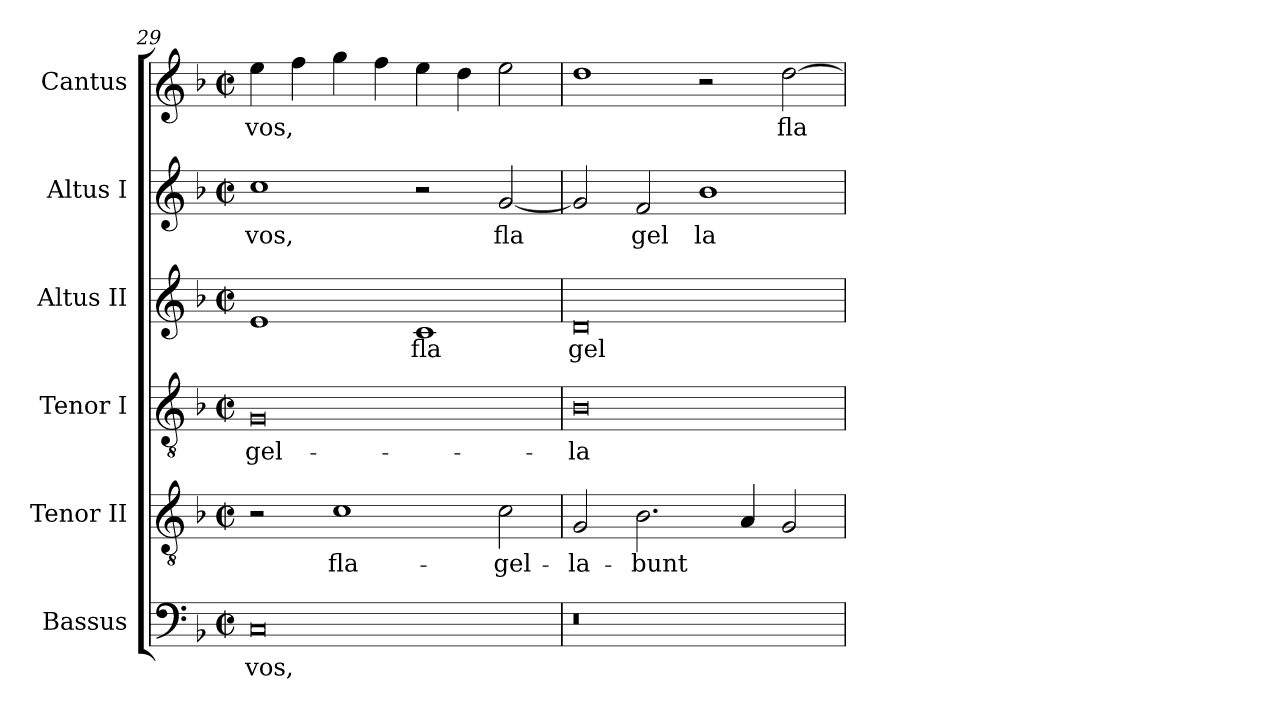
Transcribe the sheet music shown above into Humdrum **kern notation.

**kern	**text	**kern	**text	**kern	**text	**kern	**text	**kern	**text	**kern	**text
*part6	*part6	*part5	*part5	*part4	*part4	*part3	*part3	*part2	*part2	*part1	*part1
*staff6	*staff6	*staff5	*staff5	*staff4	*staff4	*staff3	*staff3	*staff2	*staff2	*staff1	*staff1
*I"Bassus	*	*I"Tenor II	*	*I"Tenor I	*	*I"Altus II	*	*I"Altus I	*	*I"Cantus	*
*clefF4	*	*clefGv2	*	*clefGv2	*	*clefG2	*	*clefG2	*	*clefG2	*
*k[b-]	*	*k[b-]	*	*k[b-]	*	*k[b-]	*	*k[b-]	*	*k[b-]	*
*F:	*	*F:	*	*F:	*	*F:	*	*F:	*	*F:	*
*M2/2	*	*M2/2	*	*M2/2	*	*M2/2	*	*M2/2	*	*M2/2	*
*met(c|)	*	*met(c|)	*	*met(c|)	*	*met(c|)	*	*met(c|)	*	*met(c|)	*
=29	=29	=29	=29	=29	=29	=29	=29	=29	=29	=29	=29
!	!LO:LY:b:cj	!	!	!	!LO:LY:b:cj	!	!	!	!LO:LY:b:cj	!	!LO:LY:b
0C	vos,	2r	.	0G	-gel-	1e	.	1cc	vos,	4ee\	vos,
.	.	.	.	.	.	.	.	.	.	4ff\	.
!	!	!	!LO:LY:b:cj	!	!	!	!	!	!	!	!
.	.	1c	fla-	.	.	.	.	.	.	4gg\	.
.	.	.	.	.	.	.	.	.	.	4ff\	.
!	!	!	!	!	!	!	!LO:LY:b:cj	!	!	!	!
.	.	.	.	.	.	1c	fla	2r	.	4ee\	.
.	.	.	.	.	.	.	.	.	.	4dd\	.
!	!	!	!LO:LY:b:cj	!	!	!	!	!	!LO:LY:b:cj	!	!
.	.	2c\	-gel-	.	.	.	.	[<2g/	fla	2ee\	.
=30	=30	=30	=30	=30	=30	=30	=30	=30	=30	=30	=30
!	!	!	!LO:LY:b:cj	!	!LO:LY:b:cj	!	!LO:LY:b:cj	!	!	!	!
0r	.	2G/	-la-	0B-	-la-	0d	gel	2g/]	.	1dd	.
!	!	!	!LO:LY:b	!	!	!	!	!	!LO:LY:b:cj	!	!
.	.	2.B-\	-bunt	.	.	.	.	2f/	gel	.	.
!	!	!	!	!	!	!	!	!	!LO:LY:b:cj	!	!
.	.	.	.	.	.	.	.	1b-	la	2r	.
.	.	4A/	.	.	.	.	.	.	.	.	.
!	!	!	!	!	!	!	!	!	!	!	!LO:LY:b:cj
.	.	2G/	.	.	.	.	.	.	.	[>2dd\	fla-
=	=	=	=	=	=	=	=	=	=	=	=
*-	*-	*-	*-	*-	*-	*-	*-	*-	*-	*-	*-
